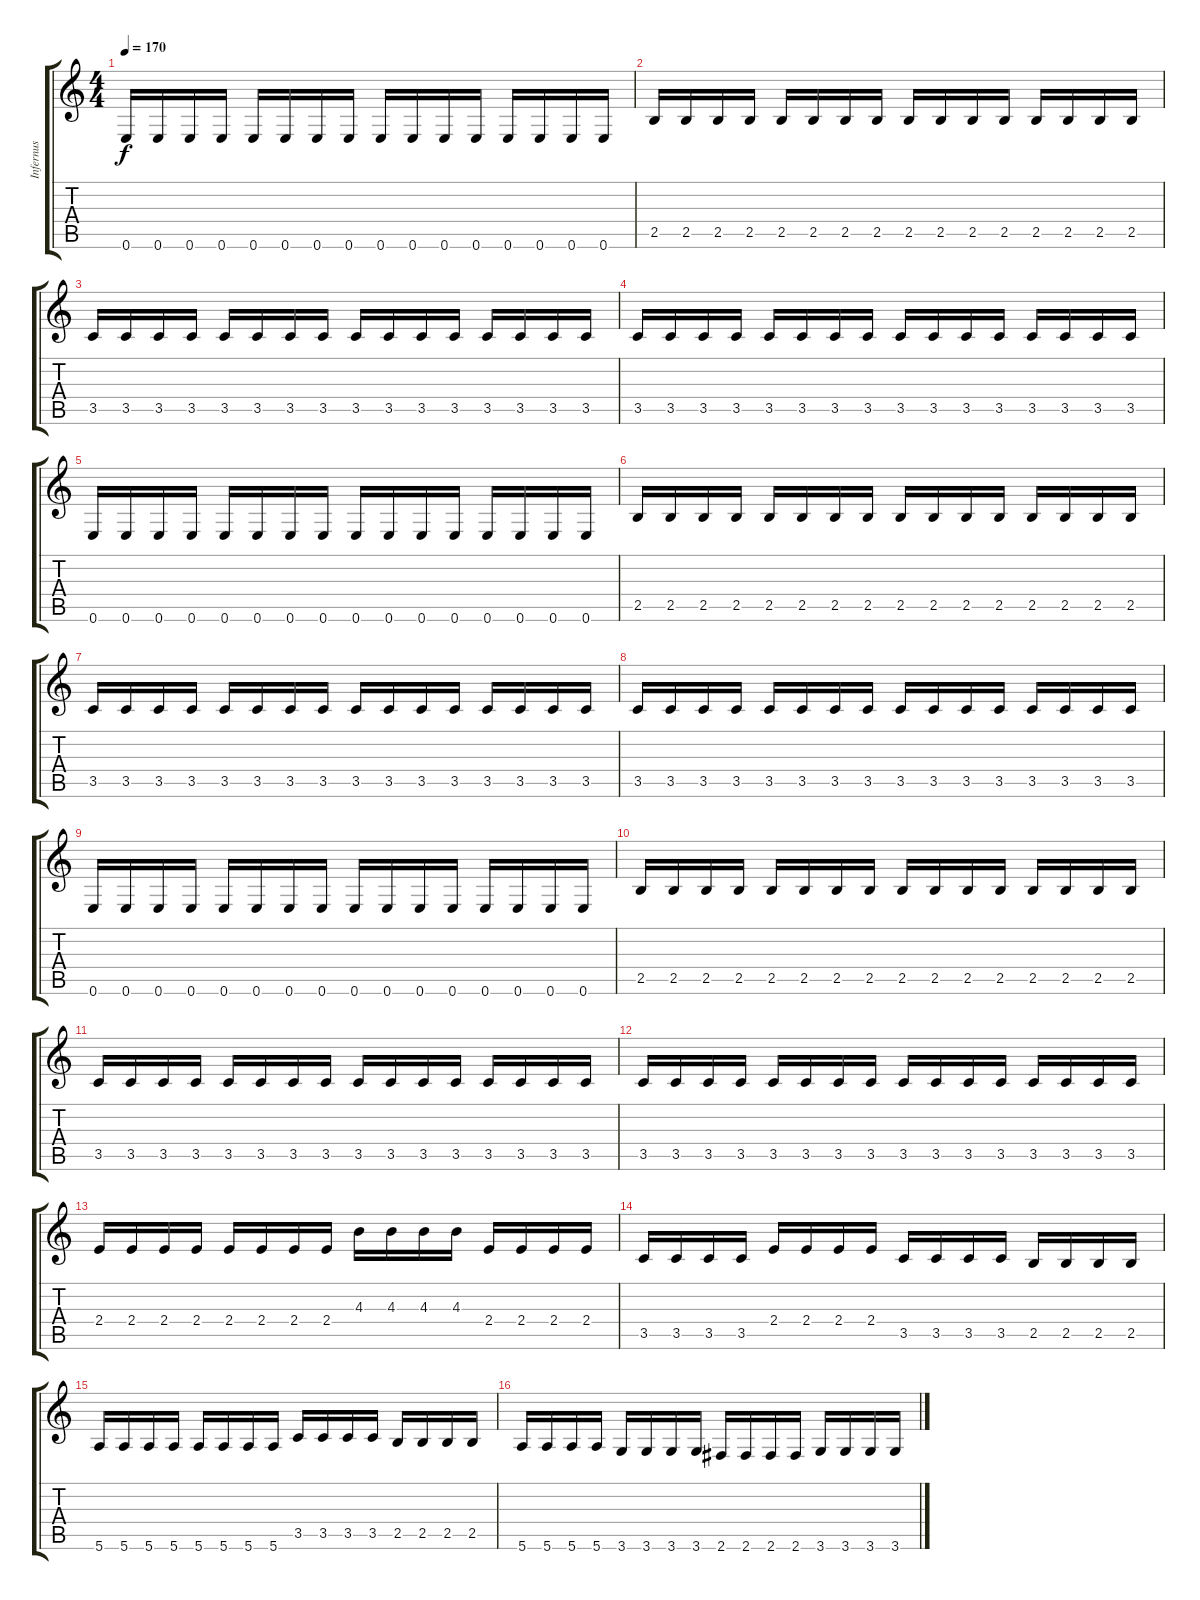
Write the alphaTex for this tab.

\track ("Infernus" "Infernus") {instrument distortionguitar}
\staff {score tabs}
\tuning (E4 B3 G3 D3 A2 E2) {hide}
\ts (4 4)
\tempo 170
\clef g2
\ks c
0.6.16{dy f} 0.6.16 0.6.16 0.6.16 0.6.16 0.6.16 0.6.16 0.6.16 0.6.16 0.6.16 0.6.16 0.6.16 0.6.16 0.6.16 0.6.16 0.6.16 |
2.5.16 2.5.16 2.5.16 2.5.16 2.5.16 2.5.16 2.5.16 2.5.16 2.5.16 2.5.16 2.5.16 2.5.16 2.5.16 2.5.16 2.5.16 2.5.16 |
3.5.16 3.5.16 3.5.16 3.5.16 3.5.16 3.5.16 3.5.16 3.5.16 3.5.16 3.5.16 3.5.16 3.5.16 3.5.16 3.5.16 3.5.16 3.5.16 |
3.5.16 3.5.16 3.5.16 3.5.16 3.5.16 3.5.16 3.5.16 3.5.16 3.5.16 3.5.16 3.5.16 3.5.16 3.5.16 3.5.16 3.5.16 3.5.16 |
0.6.16 0.6.16 0.6.16 0.6.16 0.6.16 0.6.16 0.6.16 0.6.16 0.6.16 0.6.16 0.6.16 0.6.16 0.6.16 0.6.16 0.6.16 0.6.16 |
2.5.16 2.5.16 2.5.16 2.5.16 2.5.16 2.5.16 2.5.16 2.5.16 2.5.16 2.5.16 2.5.16 2.5.16 2.5.16 2.5.16 2.5.16 2.5.16 |
3.5.16 3.5.16 3.5.16 3.5.16 3.5.16 3.5.16 3.5.16 3.5.16 3.5.16 3.5.16 3.5.16 3.5.16 3.5.16 3.5.16 3.5.16 3.5.16 |
3.5.16 3.5.16 3.5.16 3.5.16 3.5.16 3.5.16 3.5.16 3.5.16 3.5.16 3.5.16 3.5.16 3.5.16 3.5.16 3.5.16 3.5.16 3.5.16 |
0.6.16 0.6.16 0.6.16 0.6.16 0.6.16 0.6.16 0.6.16 0.6.16 0.6.16 0.6.16 0.6.16 0.6.16 0.6.16 0.6.16 0.6.16 0.6.16 |
2.5.16 2.5.16 2.5.16 2.5.16 2.5.16 2.5.16 2.5.16 2.5.16 2.5.16 2.5.16 2.5.16 2.5.16 2.5.16 2.5.16 2.5.16 2.5.16 |
3.5.16 3.5.16 3.5.16 3.5.16 3.5.16 3.5.16 3.5.16 3.5.16 3.5.16 3.5.16 3.5.16 3.5.16 3.5.16 3.5.16 3.5.16 3.5.16 |
3.5.16 3.5.16 3.5.16 3.5.16 3.5.16 3.5.16 3.5.16 3.5.16 3.5.16 3.5.16 3.5.16 3.5.16 3.5.16 3.5.16 3.5.16 3.5.16 |
2.4.16 2.4.16 2.4.16 2.4.16 2.4.16 2.4.16 2.4.16 2.4.16 4.3.16 4.3.16 4.3.16 4.3.16 2.4.16 2.4.16 2.4.16 2.4.16 |
3.5.16 3.5.16 3.5.16 3.5.16 2.4.16 2.4.16 2.4.16 2.4.16 3.5.16 3.5.16 3.5.16 3.5.16 2.5.16 2.5.16 2.5.16 2.5.16 |
5.6.16 5.6.16 5.6.16 5.6.16 5.6.16 5.6.16 5.6.16 5.6.16 3.5.16 3.5.16 3.5.16 3.5.16 2.5.16 2.5.16 2.5.16 2.5.16 |
5.6.16 5.6.16 5.6.16 5.6.16 3.6.16 3.6.16 3.6.16 3.6.16 2.6.16 2.6.16 2.6.16 2.6.16 3.6.16 3.6.16 3.6.16 3.6.16
